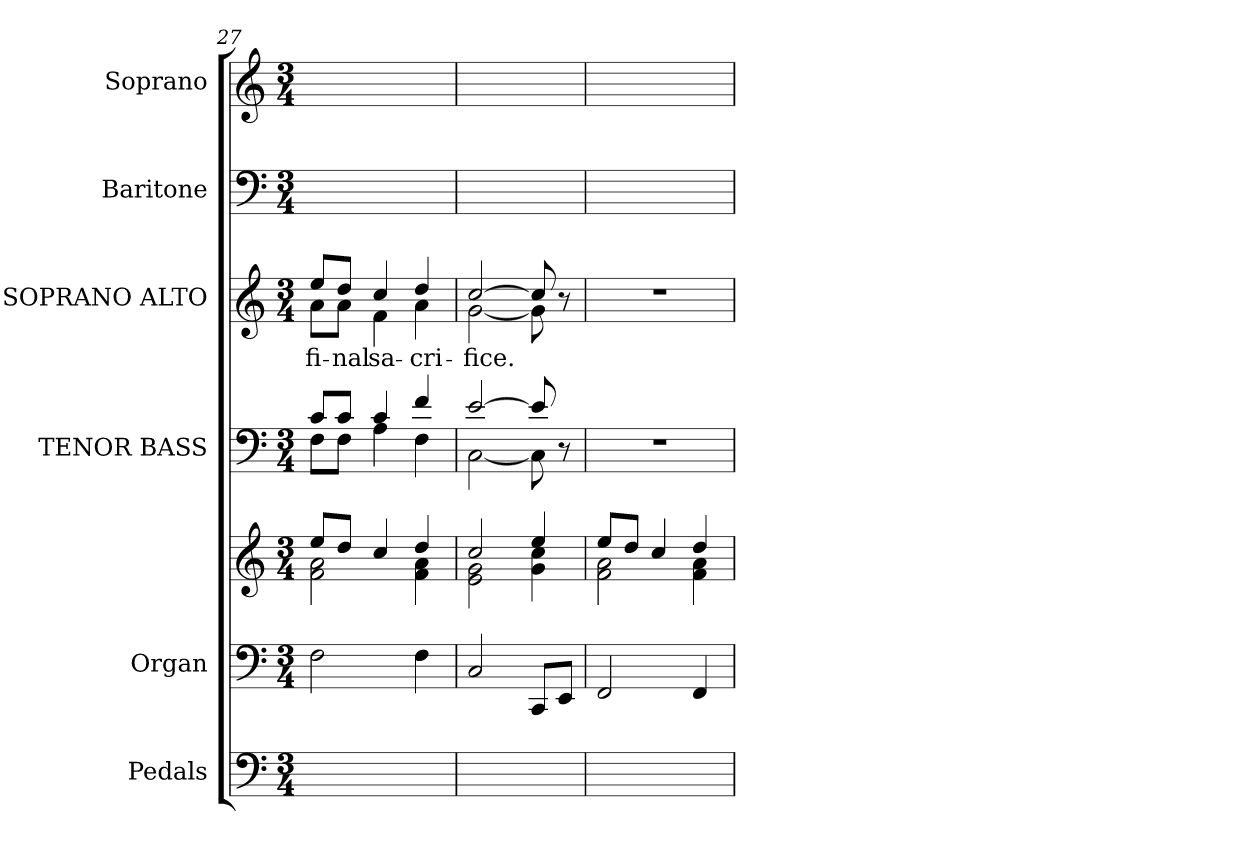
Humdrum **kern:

**kern	**kern	**kern	**kern	**kern	**text	**kern	**kern
*part6	*part5	*part5	*part4	*part3	*part3	*part2	*part1
*staff7	*staff6	*staff5	*staff4	*staff3	*staff3	*staff2	*staff1
*I"Pedals	*I"Organ	*	*I"TENOR BASS	*I"SOPRANO ALTO	*	*I"Baritone	*I"Soprano
*I'Ped.	*I'Org.	*	*I'B.	*I'S.	*	*I'Bar.	*I'S.
!!LO:LB:g=z
*clefF4	*clefF4	*clefG2	*clefF4	*clefG2	*	*clefF4	*clefG2
*k[]	*k[]	*k[]	*k[]	*k[]	*	*k[]	*k[]
*C:	*C:	*C:	*C:	*C:	*	*C:	*C:
*M3/4	*M3/4	*M3/4	*M3/4	*M3/4	*	*M3/4	*M3/4
=27	=27	=27	=27	=27	=27	=27	=27
*	*	*^	*^	*^	*	*	*
!	!	!	!	!	!	!	!	!LO:LY:b:color=#000000	!	!
2Fi\yy	2Fi\	8eei/L	2fi\ 2ai	8ci/L	8Fi\L	8eei/L	8ai\L	fi-	8ei\Lyy	8eei\Lyy
!	!	!	!	!	!	!	!	!LO:LY:b:color=#000000	!	!
.	.	8ddi/J	.	8ci/J	8Fi\J	8ddi/J	8ai\J	-nal	8di\Jyy	8ddi\Jyy
!	!	!	!	!	!	!	!	!LO:LY:b:color=#000000	!	!
.	.	4cci/	.	4ci/	4Ai\	4cci/	4fi\	sa-	4ci\yy	4cci\yy
!	!	!	!	!	!	!	!	!LO:LY:b:color=#000000	!	!
4Fi\yy	4Fi\	4ddi/	4fi\ 4ai	4fi/	4Fi\	4ddi/	4ai\	-cri-	4di\yy	4ddi\yy
=28	=28	=28	=28	=28	=28	=28	=28	=28	=28	=28
!	!	!	!	!	!	!	!	!LO:LY:b:color=#000000	!	!
2Ci/yy	2Ci/	2cci/	2ei\ 2gi	[>2ei/	[<2Ci\	[>2cci/	[<2gi\	-fice.	[>2ci\yy	[>2cci\yy
8CCi/Lyy	8CCi/L	4eei/	4gi\ 4cci	8ei/]	8Ci\]	8cci/]	8gi\]	.	8ci\yy]	8cci\yy]
8EEi/Jyy	8EEi/J	.	.	8r	8ryy	8r	8ryy	.	8ryy	8ryy
=29	=29	=29	=29	=29	=29	=29	=29	=29	=29	=29
!	!	!	!	!LO:N:vis=1	!	!LO:N:vis=1	!	!	!LO:N:vis=1	!LO:N:vis=1
*	*	*	*	*v	*v	*	*	*	*	*
*	*	*	*	*	*v	*v	*	*	*
2FFi/yy	2FFi/	8eei/L	2fi\ 2ai	2.r	2.r	.	2.ryy	2.ryy
.	.	8ddi/J	.	.	.	.	.	.
.	.	4cci/	.	.	.	.	.	.
4FFi/yy	4FFi/	4ddi/	4fi\ 4ai	.	.	.	.	.
*	*	*v	*v	*	*	*	*	*
=	=	=	=	=	=	=	=
*-	*-	*-	*-	*-	*-	*-	*-
